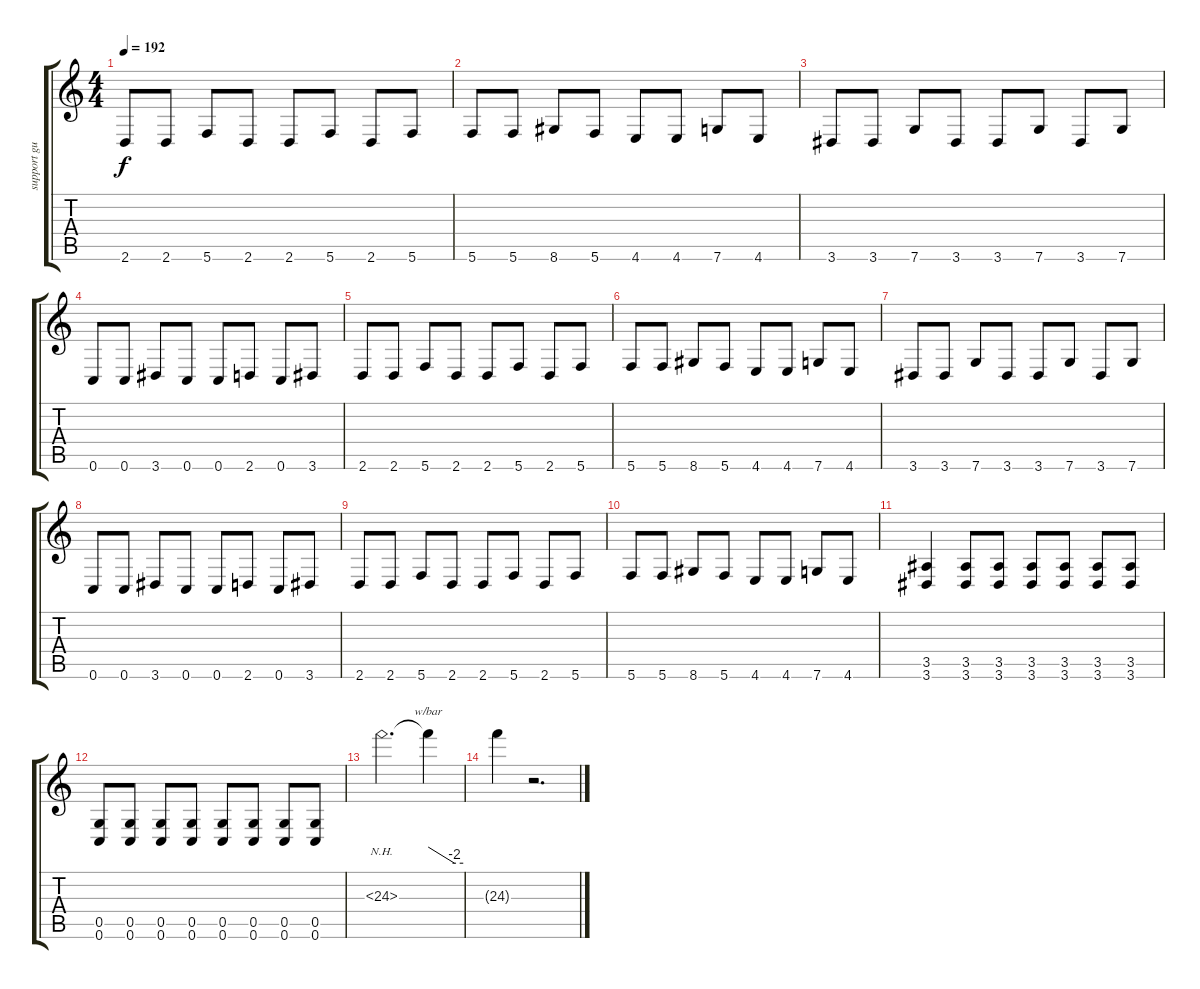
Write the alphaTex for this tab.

\track ("support guitar" "support gu") {instrument distortionguitar}
\staff {score tabs}
\tuning (D4 A3 F3 C3 G2 C2) {hide}
\ts (4 4)
\tempo 192
\clef g2
\ks c
2.6.8{dy f} 2.6.8 5.6.8 2.6.8 2.6.8 5.6.8 2.6.8 5.6.8 |
5.6.8 5.6.8 8.6.8 5.6.8 4.6.8 4.6.8 7.6.8 4.6.8 |
3.6.8 3.6.8 7.6.8 3.6.8 3.6.8 7.6.8 3.6.8 7.6.8 |
0.6.8 0.6.8 3.6.8 0.6.8 0.6.8 2.6.8 0.6.8 3.6.8 |
2.6.8 2.6.8 5.6.8 2.6.8 2.6.8 5.6.8 2.6.8 5.6.8 |
5.6.8 5.6.8 8.6.8 5.6.8 4.6.8 4.6.8 7.6.8 4.6.8 |
3.6.8 3.6.8 7.6.8 3.6.8 3.6.8 7.6.8 3.6.8 7.6.8 |
0.6.8 0.6.8 3.6.8 0.6.8 0.6.8 2.6.8 0.6.8 3.6.8 |
2.6.8 2.6.8 5.6.8 2.6.8 2.6.8 5.6.8 2.6.8 5.6.8 |
5.6.8 5.6.8 8.6.8 5.6.8 4.6.8 4.6.8 7.6.8 4.6.8 |
(3.5 3.6).4 (3.5 3.6).8 (3.5 3.6).8 (3.5 3.6).8 (3.5 3.6).8 (3.5 3.6).8 (3.5 3.6).8 |
(0.5 0.6).8 (0.5 0.6).8 (0.5 0.6).8 (0.5 0.6).8 (0.5 0.6).8 (0.5 0.6).8 (0.5 0.6).8 (0.5 0.6).8 |
24.3{nh}.2{d volume 11} 24.3{t}.4{tbe (custom default 0 0 45 -8 60 -8) volume 3} |
24.3{t}.4 r.2{d}
